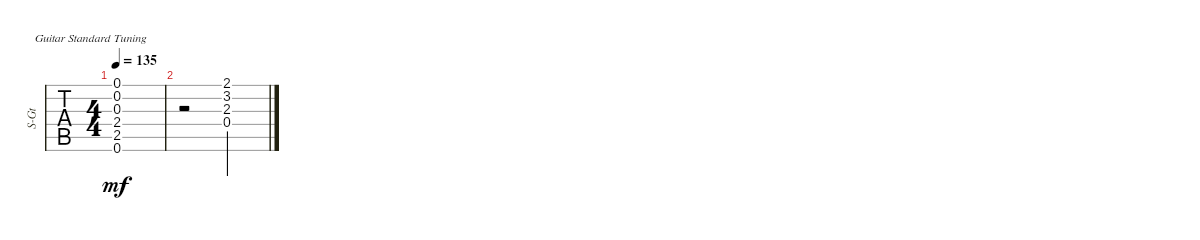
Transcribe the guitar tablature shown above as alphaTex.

\defaultSystemsLayout 4
\bracketExtendMode groupsimilarinstruments
\singleTrackTrackNamePolicy allsystems
\multiTrackTrackNamePolicy allsystems
\otherSystemsTrackNameOrientation horizontal
\track ("Steel Guitar" "S-Gt") {instrument acousticguitarsteel}
\staff {tabs}
\tuning (E4 B3 G3 D3 A2 E2)
\ts (4 4)
\tempo 135
\clef g2
\scale
0.333333
\ks g
(0.6{t} 2.5{t} 2.4{t} 0.3{t} 0.2{t} 0.1{t}).1{dy mf} |
\scale
0.333333 r.2 (2.1 3.2 2.3 0.4).2 |
\scale
0.333333 |
\scale
0.333333 |
\scale
0.333333 |
\scale
0.333333 |
\scale
0.333333 |
\scale
0.333333 |
\scale
0.333333 |
\scale
0.333333 |
\scale
0.333333 |
\scale
0.333333 |
\scale
0.333333 |
\scale
0.333333 |
\scale
0.333333 |
\scale
0.333333
